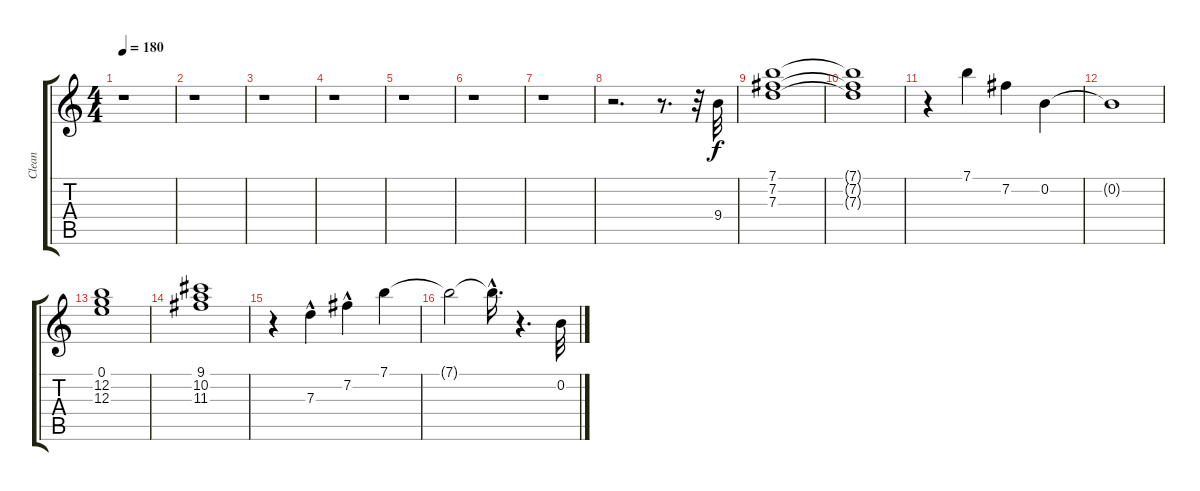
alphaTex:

\track ("Clean" "Clean") {instrument electricguitarclean}
\staff {score tabs}
\tuning (E4 B3 G3 D3 A2 E2) {hide}
\ts (4 4)
\tempo 180
\clef g2
\ks c
r.1{dy f} |
r.1 |
r.1 |
r.1 |
r.1 |
r.1 |
r.1 |
r.2{d} r.8{d} r.32 9.4.32{volume 12} |
(7.1 7.2 7.3).1 |
(7.1{t} 7.2{t} 7.3{t}).1 |
r.4 7.1.4 7.2.4 0.2.4 |
0.2{t}.1 |
(0.1 12.2 12.3).1 |
(9.1 10.2 11.3).1 |
r.4 7.3{hac}.4 7.2{hac}.4 7.1.4 |
7.1{t}.2 7.1{hac t}.16{d} r.4{d} 0.2.32
